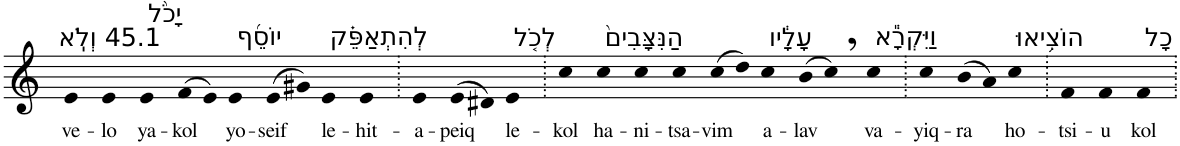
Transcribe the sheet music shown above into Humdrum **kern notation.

**kern	**text
*part1	*part1
*staff1	*staff1
*I"Piano	*
*I'Pno	*
*clefG2	*
*k[]	*
=1	=1
!LO:TX:a:t=45.1 וְלֹֽא	!
!	!LO:LY:b
4e	ve-
!	!LO:LY:b
4e	-lo
!LO:TX:a:t=יָכֹ֨ל	!
!	!LO:LY:b
4e	ya-
!	!LO:LY:b
(>8f	-kol
8e)	.
!LO:TX:a:t=יוֹסֵ֜ף	!
!	!LO:LY:b
4e	yo-
!	!LO:LY:b
(>8e	-seif
8g#X)	.
!LO:TX:a:t=לְהִתְאַפֵּ֗ק	!
!	!LO:LY:b
4e	le-
!	!LO:LY:b
4e	-hit-
=2.	=2.
!	!LO:LY:b
4e	-a-
!	!LO:LY:b
(>8e	-peiq
8d#X)	.
!LO:TX:a:t=לְכֹ֤ל	!
!	!LO:LY:b
4e	le-
=3.	=3.
!	!LO:LY:b
4cc	-kol
!LO:TX:a:t=הַנִּצָּבִים֙	!
!	!LO:LY:b
4cc	ha-
!	!LO:LY:b
4cc	-ni-
!	!LO:LY:b
4cc	-tsa-
!	!LO:LY:b
(>8cc	-vim
8dd)	.
!LO:TX:a:t=עָלָ֔יו	!
!	!LO:LY:b
4cc	a-
!	!LO:LY:b
(>8b	-lav
8cc,)	.
!LO:TX:a:t=וַיִּקְרָ֕א	!
!	!LO:LY:b
4cc	va-
=4.	=4.
!	!LO:LY:b
4cc	-yiq-
!	!LO:LY:b
(>8b	-ra
8a)	.
!LO:TX:a:t=הוֹצִ֥יאוּ	!
!	!LO:LY:b
4cc	ho-
=5.	=5.
!	!LO:LY:b
4f	-tsi-
!	!LO:LY:b
4f	-u
!LO:TX:a:t=כָל	!
!	!LO:LY:b
4f	kol
=.	=.
*-	*-
